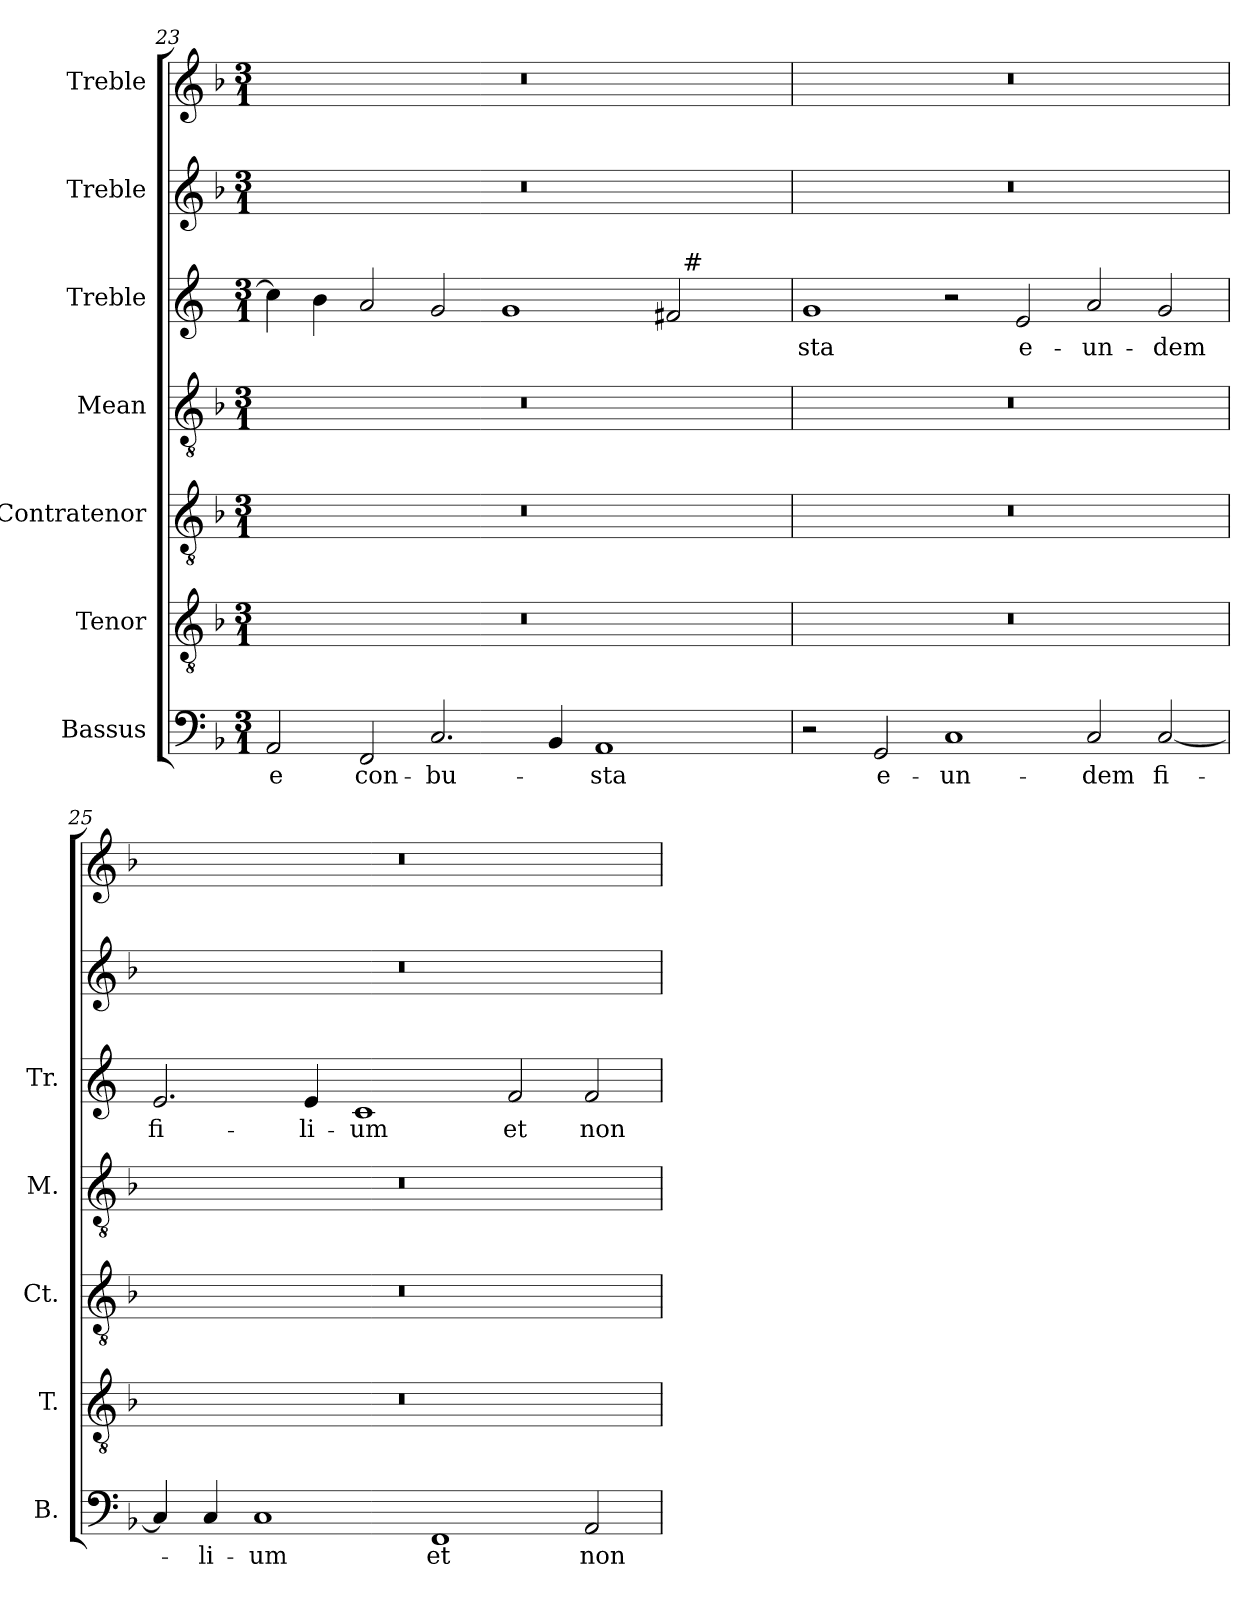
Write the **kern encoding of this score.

**kern	**text	**kern	**kern	**kern	**kern	**text	**kern	**kern
*part7	*part7	*part6	*part5	*part4	*part3	*part3	*part2	*part1
*staff7	*staff7	*staff6	*staff5	*staff4	*staff3	*staff3	*staff2	*staff1
*I"Bassus	*	*I"Tenor	*I"Contratenor	*I"Mean	*I"Treble	*	*I"Treble	*I"Treble
*I'B.	*	*I'T.	*I'Ct.	*I'M.	*I'Tr.	*	*	*
*clefF4	*	*clefGv2	*clefGv2	*clefGv2	*clefG2	*	*clefG2	*clefG2
*	*	*ITrd7c12	*ITrd7c12	*ITrd7c12	*	*	*	*
*k[b-]	*	*k[b-]	*k[b-]	*k[b-]	*k[]	*	*k[b-]	*k[b-]
*F:	*	*F:	*F:	*F:	*	*	*F:	*F:
*M3/1	*	*M3/1	*M3/1	*M3/1	*M3/1	*	*M3/1	*M3/1
=23	=23	=23	=23	=23	=23	=23	=23	=23
!	!LO:LY:b:color=#000000	!LO:N:vis=1	!LO:N:vis=1	!LO:N:vis=1	!	!	!LO:N:vis=1	!LO:N:vis=1
*	*	*	*	*	*^	*	*	*
2AAi/	-e	0.r	0.r	0.r	4cci\]	1ryy	.	0.r	0.r
.	.	.	.	.	4bi\	.	.	.	.
!	!LO:LY:b:color=#000000	!	!	!	!	!	!	!	!
2FFi/	con-	.	.	.	2ai/	.	.	.	.
!	!LO:LY:b:color=#000000	!	!	!	!	!	!	!	!
2.Ci/	-bu-	.	.	.	2gi/	1ryy	.	.	.
.	.	.	.	.	1gi	.	.	.	.
4BB-i/	.	.	.	.	.	.	.	.	.
!	!LO:LY:b:color=#000000	!	!	!	!	!	!	!	!
1AAi	-sta	.	.	.	.	2ryy	.	.	.
.	.	.	.	.	2f#i/	32ryy	.	.	.
.	.	.	.	.	.	256ryy	.	.	.
!	!	!	!	!	!	!LO:TX:a:t=#	!	!	!
.	.	.	.	.	.	4ryy	.	.	.
.	.	.	.	.	.	8ryy	.	.	.
.	.	.	.	.	.	16ryy	.	.	.
.	.	.	.	.	.	64..ryy	.	.	.
!!LO:LB:g=z
=24`	=24`	=24`	=24`	=24`	=24`	=24`	=24`	=24`	=24`
!	!	!LO:N:vis=1	!LO:N:vis=1	!LO:N:vis=1	!	!	!	!	!
*	*	*	*	*	*v	*v	*	*	*
*	*	*	*	*	*^	*	*	*
!	!	!	!	!	!	!	!LO:LY:b:color=#000000	!LO:N:vis=1	!LO:N:vis=1
*	*	*	*	*	*v	*v	*	*	*
2r	.	0.r	0.r	0.r	1gi	-sta	0.r	0.r
!	!LO:LY:b:color=#000000	!	!	!	!	!	!	!
2GGi/	e-	.	.	.	.	.	.	.
!	!LO:LY:b:color=#000000	!	!	!	!	!	!	!
1Ci	-un-	.	.	.	2r	.	.	.
!	!	!	!	!	!	!LO:LY:b:color=#000000	!	!
.	.	.	.	.	2ei/	e-	.	.
!	!LO:LY:b:color=#000000	!	!	!	!	!	!	!
!	!	!	!	!	!	!LO:LY:b:color=#000000	!	!
2Ci/	-dem	.	.	.	2ai/	-un-	.	.
!	!LO:LY:b:color=#000000	!	!	!	!	!	!	!
!	!	!	!	!	!	!LO:LY:b:color=#000000	!	!
[<2Ci/	fi-	.	.	.	2gi/	-dem	.	.
=25`	=25`	=25`	=25`	=25`	=25`	=25`	=25`	=25`
!	!	!LO:N:vis=1	!LO:N:vis=1	!LO:N:vis=1	!	!	!	!
!	!	!	!	!	!	!LO:LY:b:color=#000000	!LO:N:vis=1	!LO:N:vis=1
4Ci/]	.	0.r	0.r	0.r	2.ei/	fi-	0.r	0.r
!	!LO:LY:b:color=#000000	!	!	!	!	!	!	!
4Ci/	-li-	.	.	.	.	.	.	.
!	!LO:LY:b:color=#000000	!	!	!	!	!	!	!
1Ci	-um	.	.	.	.	.	.	.
!	!	!	!	!	!	!LO:LY:b:color=#000000	!	!
.	.	.	.	.	4ei/	-li-	.	.
!	!	!	!	!	!	!LO:LY:b:color=#000000	!	!
.	.	.	.	.	1ci	-um	.	.
!	!LO:LY:b:color=#000000	!	!	!	!	!	!	!
1FFi	et	.	.	.	.	.	.	.
!	!	!	!	!	!	!LO:LY:b:color=#000000	!	!
.	.	.	.	.	2fi/	et	.	.
!	!LO:LY:b:color=#000000	!	!	!	!	!	!	!
!	!	!	!	!	!	!LO:LY:b:color=#000000	!	!
2AAi/	non	.	.	.	2fi/	non	.	.
=`	=`	=`	=`	=`	=`	=`	=`	=`
*-	*-	*-	*-	*-	*-	*-	*-	*-
